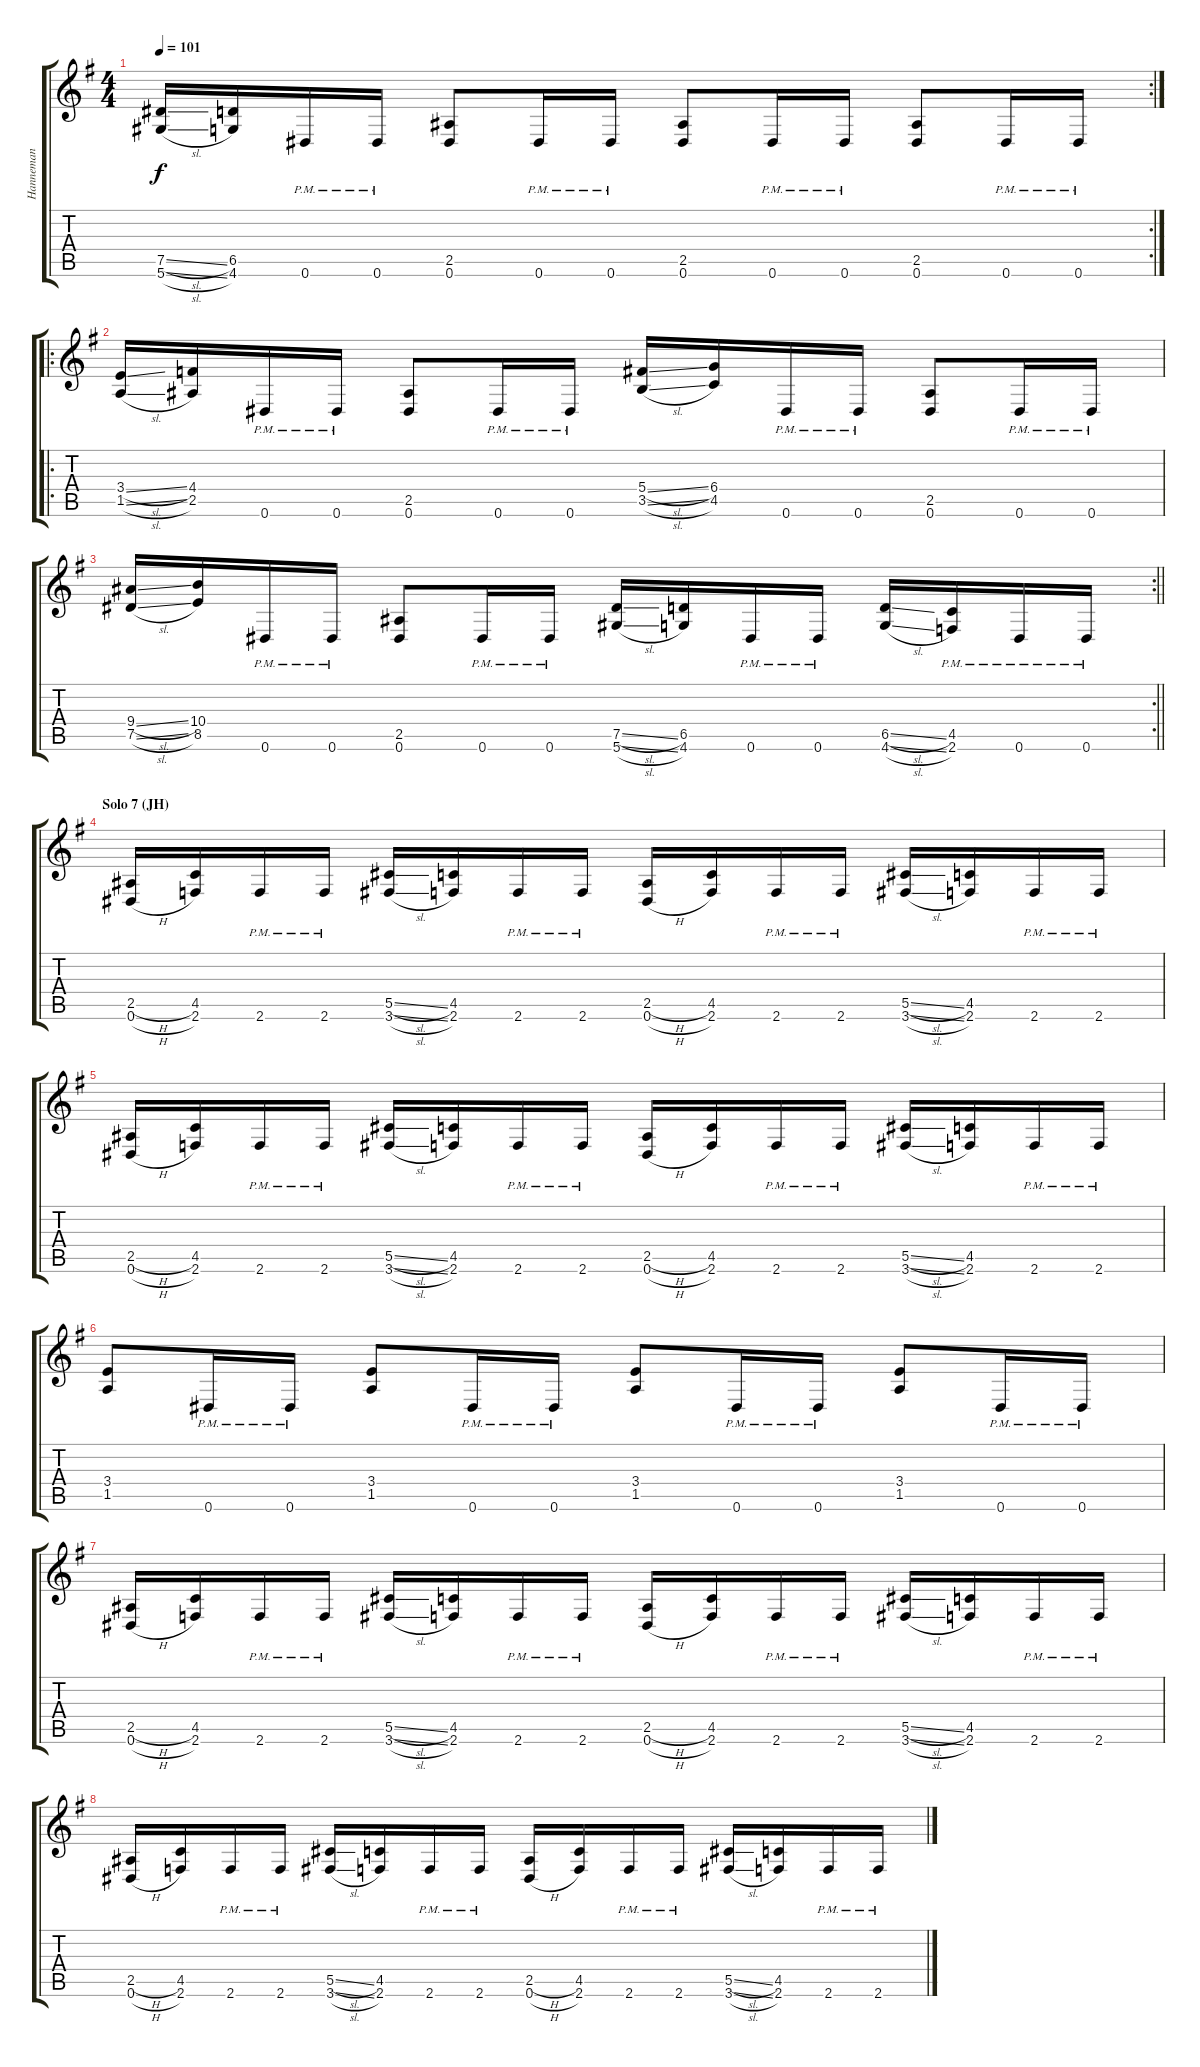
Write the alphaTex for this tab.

\track ("Hanneman" "Hanneman") {instrument distortionguitar}
\staff {score tabs}
\tuning (Eb4 Bb3 Gb3 Db3 Ab2 Eb2) {hide}
\rc 2
\ts (4 4)
\tempo 101
\clef g2
\ks g
(7.5{sl} 5.6{sl}).16{dy f} (6.5 4.6).16 0.6{pm}.16 0.6{pm}.16 (2.5 0.6).8 0.6{pm}.16 0.6{pm}.16 (2.5 0.6).8 0.6{pm}.16 0.6{pm}.16 (2.5 0.6).8 0.6{pm}.16 0.6{pm}.16 |
\ro
(3.4{sl} 1.5{sl}).16 (4.4 2.5).16 0.6{pm}.16 0.6{pm}.16 (2.5 0.6).8 0.6{pm}.16 0.6{pm}.16 (5.4{sl} 3.5{sl}).16 (6.4 4.5).16 0.6{pm}.16 0.6{pm}.16 (2.5 0.6).8 0.6{pm}.16 0.6{pm}.16 |
\rc 2
\barLineRight lightlight
(9.4{sl} 7.5{sl}).16 (10.4 8.5).16 0.6{pm}.16 0.6{pm}.16 (2.5 0.6).8 0.6{pm}.16 0.6{pm}.16 (7.5{sl} 5.6{sl}).16 (6.5 4.6).16 0.6{pm}.16 0.6{pm}.16 (6.5{sl} 4.6{sl}).16 (4.5{pm} 2.6{pm}).16 0.6{pm}.16 0.6{pm}.16 |
\section ("" "Solo 7 (JH)")
(2.5{h} 0.6{h}).16{volume 10} (4.5 2.6).16 2.6{pm}.16 2.6{pm}.16 (5.5{sl} 3.6{sl}).16 (4.5 2.6).16 2.6{pm}.16 2.6{pm}.16 (2.5{h} 0.6{h}).16 (4.5 2.6).16 2.6{pm}.16 2.6{pm}.16 (5.5{sl} 3.6{sl}).16 (4.5 2.6).16 2.6{pm}.16 2.6{pm}.16 |
(2.5{h} 0.6{h}).16 (4.5 2.6).16 2.6{pm}.16 2.6{pm}.16 (5.5{sl} 3.6{sl}).16 (4.5 2.6).16 2.6{pm}.16 2.6{pm}.16 (2.5{h} 0.6{h}).16 (4.5 2.6).16 2.6{pm}.16 2.6{pm}.16 (5.5{sl} 3.6{sl}).16 (4.5 2.6).16 2.6{pm}.16 2.6{pm}.16 |
(3.4 1.5).8 0.6{pm}.16 0.6{pm}.16 (3.4 1.5).8 0.6{pm}.16 0.6{pm}.16 (3.4 1.5).8 0.6{pm}.16 0.6{pm}.16 (3.4 1.5).8 0.6{pm}.16 0.6{pm}.16 |
(2.5{h} 0.6{h}).16 (4.5 2.6).16 2.6{pm}.16 2.6{pm}.16 (5.5{sl} 3.6{sl}).16 (4.5 2.6).16 2.6{pm}.16 2.6{pm}.16 (2.5{h} 0.6{h}).16 (4.5 2.6).16 2.6{pm}.16 2.6{pm}.16 (5.5{sl} 3.6{sl}).16 (4.5 2.6).16 2.6{pm}.16 2.6{pm}.16 |
(2.5{h} 0.6{h}).16 (4.5 2.6).16 2.6{pm}.16 2.6{pm}.16 (5.5{sl} 3.6{sl}).16 (4.5 2.6).16 2.6{pm}.16 2.6{pm}.16 (2.5{h} 0.6{h}).16 (4.5 2.6).16 2.6{pm}.16 2.6{pm}.16 (5.5{sl} 3.6{sl}).16 (4.5 2.6).16 2.6{pm}.16 2.6{pm}.16
